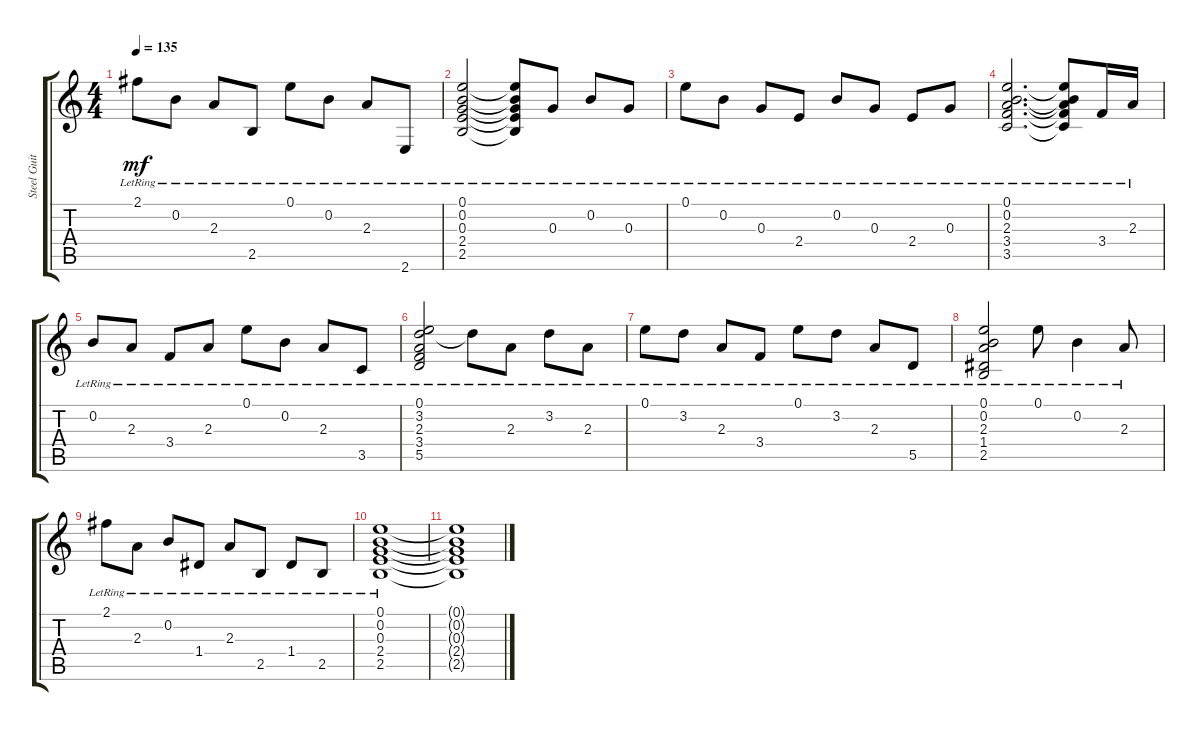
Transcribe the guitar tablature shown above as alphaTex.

\track ("Steel Guitar" "Steel Guit") {instrument acousticguitarsteel}
\staff {score tabs}
\tuning (E4 B3 G3 D3 A2 D2) {hide}
\ts (4 4)
\tempo 135
\clef g2
\ks c
2.1{lr}.8{dy mf} 0.2{lr}.8 2.3{lr}.8 2.5{lr}.8 0.1{lr}.8 0.2{lr}.8 2.3{lr}.8 2.6{lr}.8 |
(0.1{lr} 0.2{lr} 0.3{lr} 2.4{lr} 2.5{lr}).2 (0.1{lr t} 0.2{lr t} 0.3{lr t} 2.4{lr t} 2.5{lr t}).8 0.3{lr}.8 0.2{lr}.8 0.3{lr}.8 |
0.1{lr}.8 0.2{lr}.8 0.3{lr}.8 2.4{lr}.8 0.2{lr}.8 0.3{lr}.8 2.4{lr}.8 0.3{lr}.8 |
(0.1{lr} 0.2{lr} 2.3{lr} 3.4{lr} 3.5{lr}).2{d} (0.1{lr t} 0.2{lr t} 2.3{lr t} 3.4{lr t} 3.5{lr t}).8 3.4{lr}.16 2.3{lr}.16 |
0.2{lr}.8 2.3{lr}.8 3.4{lr}.8 2.3{lr}.8 0.1{lr}.8 0.2{lr}.8 2.3{lr}.8 3.5{lr}.8 |
(0.1{lr} 3.2{lr} 2.3{lr} 3.4{lr} 5.5{lr}).2 3.2{lr t}.8 2.3{lr}.8 3.2{lr}.8 2.3{lr}.8 |
0.1{lr}.8 3.2{lr}.8 2.3{lr}.8 3.4{lr}.8 0.1{lr}.8 3.2{lr}.8 2.3{lr}.8 5.5{lr}.8 |
(0.1{lr} 0.2{lr} 2.3{lr} 1.4{lr} 2.5{lr}).2 0.1{lr}.8 0.2{lr}.4 2.3{lr}.8 |
2.1{lr}.8 2.3{lr}.8 0.2{lr}.8 1.4{lr}.8 2.3{lr}.8 2.5{lr}.8 1.4{lr}.8 2.5{lr}.8 |
(0.1{lr} 0.2{lr} 0.3{lr} 2.4{lr} 2.5{lr}).1 |
(0.1{t} 0.2{t} 0.3{t} 2.4{t} 2.5{t}).1
